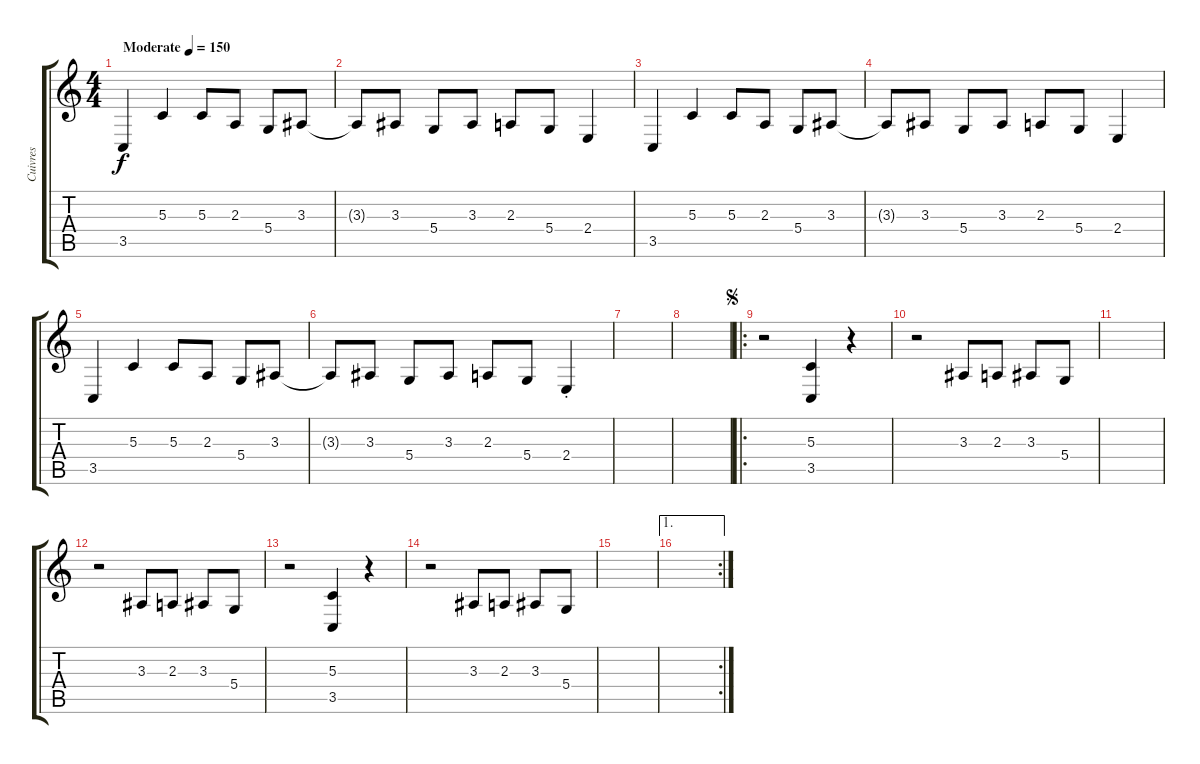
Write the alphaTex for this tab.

\track ("Cuivres" "Cuivres") {instrument brasssection}
\staff {score tabs}
\tuning (E4 B3 G3 D3 A2 E2) {hide}
\ts (4 4)
\tempo (150 "Moderate")
\clef g2
\ks c
3.5.4{dy f instrument brasssection} 5.3.4 5.3.8 2.3.8 5.4.8 3.3.8 |
3.3{t}.8 3.3.8 5.4.8 3.3.8 2.3.8 5.4.8 2.4.4 |
3.5.4 5.3.4 5.3.8 2.3.8 5.4.8 3.3.8 |
3.3{t}.8 3.3.8 5.4.8 3.3.8 2.3.8 5.4.8 2.4.4 |
3.5.4 5.3.4 5.3.8 2.3.8 5.4.8 3.3.8 |
3.3{t}.8 3.3.8 5.4.8 3.3.8 2.3.8 5.4.8 2.4{st}.4 |
|
|
\ro
\jump segno
r.2 (5.3 3.5).4 r.4 |
r.2 3.3.8 2.3.8 3.3.8 5.4.8 |
|
r.2 3.3.8 2.3.8 3.3.8 5.4.8 |
r.2 (5.3 3.5).4 r.4 |
r.2 3.3.8 2.3.8 3.3.8 5.4.8 |
|
\ae 1
\rc 2
